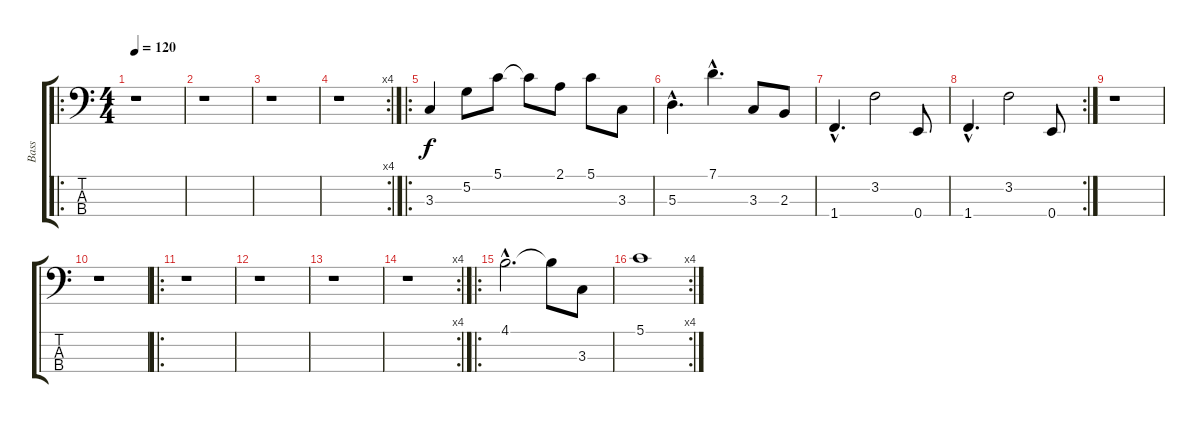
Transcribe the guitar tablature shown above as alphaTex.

\track ("Bass" "Bass") {instrument electricbassfinger}
\staff {score tabs}
\tuning (G2 D2 A1 E1) {hide}
\ro
\ts (4 4)
\tempo 120
\clef f4
\ks c
r.1{dy f instrument electricbassfinger} |
r.1 |
r.1 |
\rc 4
r.1 |
\ro
3.3.4 5.2.8 5.1.8 5.1{t}.8 2.1.8 5.1.8 3.3.8 |
5.3{hac}.4{d} 7.1{hac}.4{d} 3.3.8 2.3.8 |
1.4{hac}.4{d} 3.2.2 0.4.8 |
\rc 2
1.4{hac}.4{d} 3.2.2 0.4.8 |
r.1 |
r.1 |
\ro
r.1 |
r.1 |
r.1 |
\rc 4
r.1 |
\ro
4.1{hac}.2{d} 4.1{t}.8 3.3.8 |
\rc 4
5.1.1
